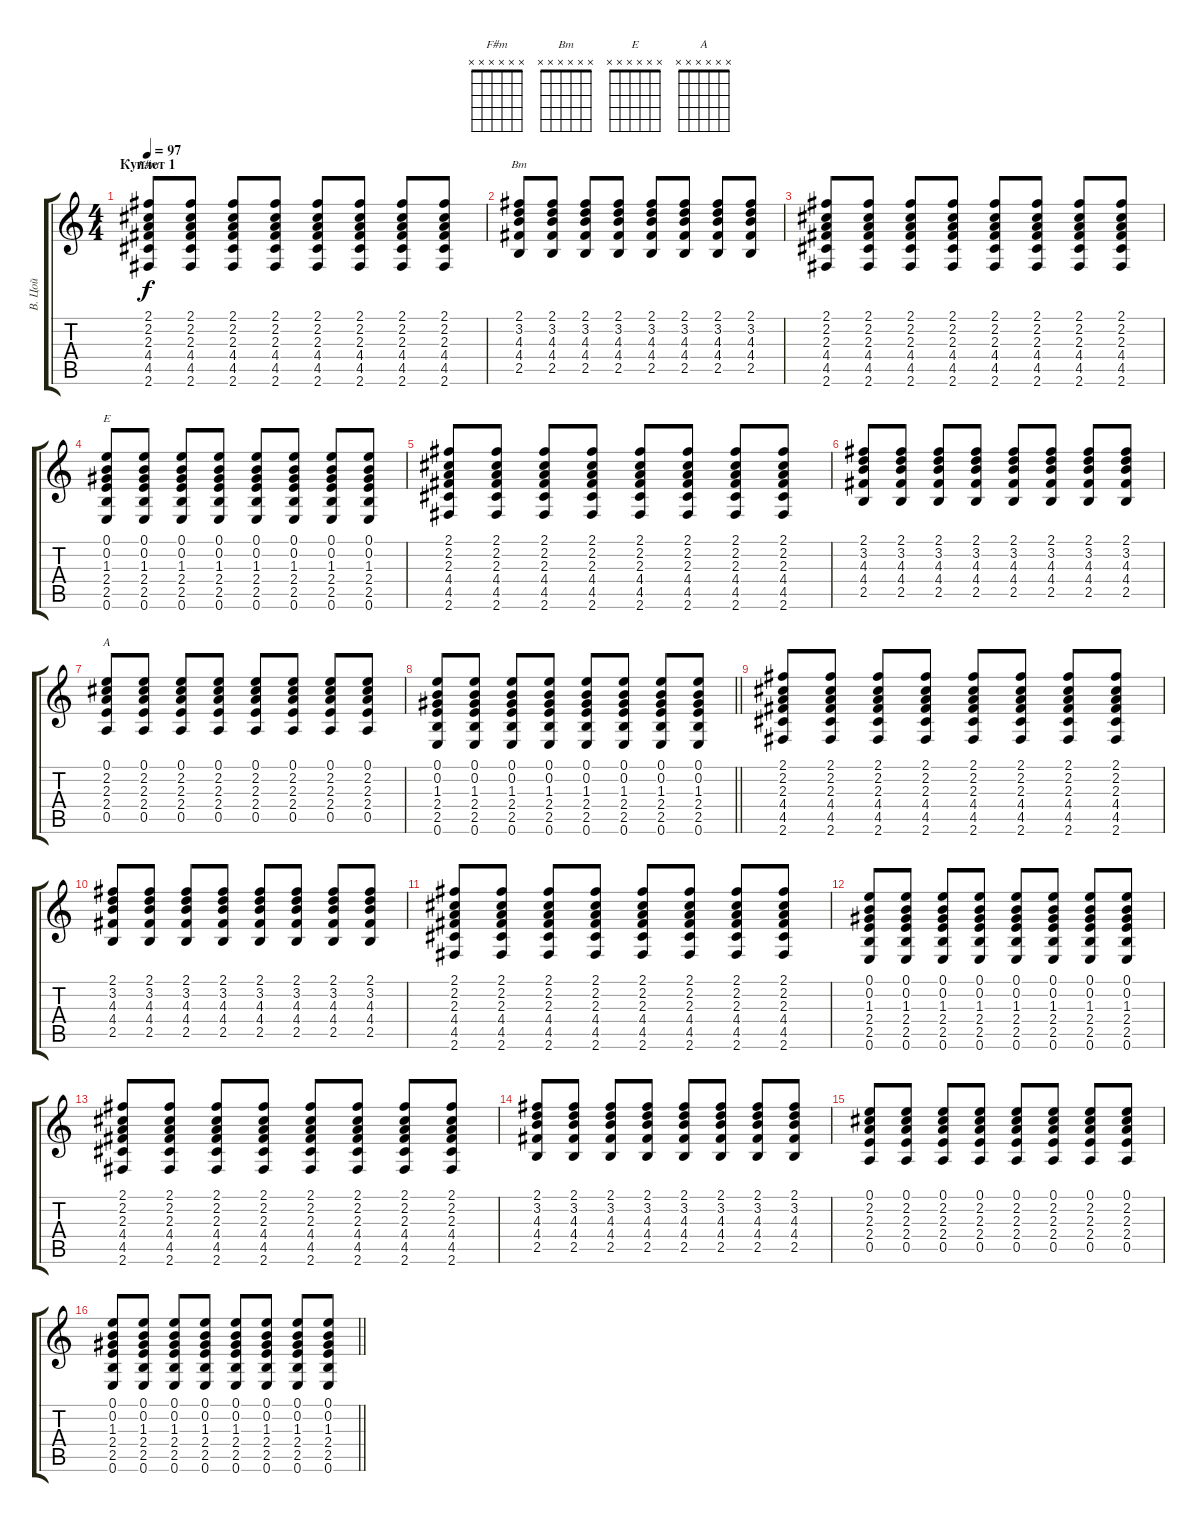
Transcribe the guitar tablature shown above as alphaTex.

\track ("В. Цой" "В. Цой") {instrument acousticguitarsteel}
\staff {score tabs}
\tuning (E4 B3 G3 D3 A2 E2) {hide}
\chord ("F#m" x x x x x x)
\chord ("Bm" x x x x x x)
\chord ("E" x x x x x x)
\chord ("A" x x x x x x)
\ts (4 4)
\section ("" "Куплет 1")
\tempo 97
\clef g2
\ks c
(2.1 2.2 2.3 4.4 4.5 2.6).8{ch "F#m" dy f} (2.1 2.2 2.3 4.4 4.5 2.6).8 (2.1 2.2 2.3 4.4 4.5 2.6).8 (2.1 2.2 2.3 4.4 4.5 2.6).8 (2.1 2.2 2.3 4.4 4.5 2.6).8 (2.1 2.2 2.3 4.4 4.5 2.6).8 (2.1 2.2 2.3 4.4 4.5 2.6).8 (2.1 2.2 2.3 4.4 4.5 2.6).8 |
(2.1 3.2 4.3 4.4 2.5).8{ch "Bm"} (2.1 3.2 4.3 4.4 2.5).8 (2.1 3.2 4.3 4.4 2.5).8 (2.1 3.2 4.3 4.4 2.5).8 (2.1 3.2 4.3 4.4 2.5).8 (2.1 3.2 4.3 4.4 2.5).8 (2.1 3.2 4.3 4.4 2.5).8 (2.1 3.2 4.3 4.4 2.5).8 |
(2.1 2.2 2.3 4.4 4.5 2.6).8 (2.1 2.2 2.3 4.4 4.5 2.6).8 (2.1 2.2 2.3 4.4 4.5 2.6).8 (2.1 2.2 2.3 4.4 4.5 2.6).8 (2.1 2.2 2.3 4.4 4.5 2.6).8 (2.1 2.2 2.3 4.4 4.5 2.6).8 (2.1 2.2 2.3 4.4 4.5 2.6).8 (2.1 2.2 2.3 4.4 4.5 2.6).8 |
(0.1 0.2 1.3 2.4 2.5 0.6).8{ch "E"} (0.1 0.2 1.3 2.4 2.5 0.6).8 (0.1 0.2 1.3 2.4 2.5 0.6).8 (0.1 0.2 1.3 2.4 2.5 0.6).8 (0.1 0.2 1.3 2.4 2.5 0.6).8 (0.1 0.2 1.3 2.4 2.5 0.6).8 (0.1 0.2 1.3 2.4 2.5 0.6).8 (0.1 0.2 1.3 2.4 2.5 0.6).8 |
(2.1 2.2 2.3 4.4 4.5 2.6).8 (2.1 2.2 2.3 4.4 4.5 2.6).8 (2.1 2.2 2.3 4.4 4.5 2.6).8 (2.1 2.2 2.3 4.4 4.5 2.6).8 (2.1 2.2 2.3 4.4 4.5 2.6).8 (2.1 2.2 2.3 4.4 4.5 2.6).8 (2.1 2.2 2.3 4.4 4.5 2.6).8 (2.1 2.2 2.3 4.4 4.5 2.6).8 |
(2.1 3.2 4.3 4.4 2.5).8 (2.1 3.2 4.3 4.4 2.5).8 (2.1 3.2 4.3 4.4 2.5).8 (2.1 3.2 4.3 4.4 2.5).8 (2.1 3.2 4.3 4.4 2.5).8 (2.1 3.2 4.3 4.4 2.5).8 (2.1 3.2 4.3 4.4 2.5).8 (2.1 3.2 4.3 4.4 2.5).8 |
(0.1 2.2 2.3 2.4 0.5).8{ch "A"} (0.1 2.2 2.3 2.4 0.5).8 (0.1 2.2 2.3 2.4 0.5).8 (0.1 2.2 2.3 2.4 0.5).8 (0.1 2.2 2.3 2.4 0.5).8 (0.1 2.2 2.3 2.4 0.5).8 (0.1 2.2 2.3 2.4 0.5).8 (0.1 2.2 2.3 2.4 0.5).8 |
\barLineRight lightlight
(0.1 0.2 1.3 2.4 2.5 0.6).8 (0.1 0.2 1.3 2.4 2.5 0.6).8 (0.1 0.2 1.3 2.4 2.5 0.6).8 (0.1 0.2 1.3 2.4 2.5 0.6).8 (0.1 0.2 1.3 2.4 2.5 0.6).8 (0.1 0.2 1.3 2.4 2.5 0.6).8 (0.1 0.2 1.3 2.4 2.5 0.6).8 (0.1 0.2 1.3 2.4 2.5 0.6).8 |
(2.1 2.2 2.3 4.4 4.5 2.6).8 (2.1 2.2 2.3 4.4 4.5 2.6).8 (2.1 2.2 2.3 4.4 4.5 2.6).8 (2.1 2.2 2.3 4.4 4.5 2.6).8 (2.1 2.2 2.3 4.4 4.5 2.6).8 (2.1 2.2 2.3 4.4 4.5 2.6).8 (2.1 2.2 2.3 4.4 4.5 2.6).8 (2.1 2.2 2.3 4.4 4.5 2.6).8 |
(2.1 3.2 4.3 4.4 2.5).8 (2.1 3.2 4.3 4.4 2.5).8 (2.1 3.2 4.3 4.4 2.5).8 (2.1 3.2 4.3 4.4 2.5).8 (2.1 3.2 4.3 4.4 2.5).8 (2.1 3.2 4.3 4.4 2.5).8 (2.1 3.2 4.3 4.4 2.5).8 (2.1 3.2 4.3 4.4 2.5).8 |
(2.1 2.2 2.3 4.4 4.5 2.6).8 (2.1 2.2 2.3 4.4 4.5 2.6).8 (2.1 2.2 2.3 4.4 4.5 2.6).8 (2.1 2.2 2.3 4.4 4.5 2.6).8 (2.1 2.2 2.3 4.4 4.5 2.6).8 (2.1 2.2 2.3 4.4 4.5 2.6).8 (2.1 2.2 2.3 4.4 4.5 2.6).8 (2.1 2.2 2.3 4.4 4.5 2.6).8 |
(0.1 0.2 1.3 2.4 2.5 0.6).8 (0.1 0.2 1.3 2.4 2.5 0.6).8 (0.1 0.2 1.3 2.4 2.5 0.6).8 (0.1 0.2 1.3 2.4 2.5 0.6).8 (0.1 0.2 1.3 2.4 2.5 0.6).8 (0.1 0.2 1.3 2.4 2.5 0.6).8 (0.1 0.2 1.3 2.4 2.5 0.6).8 (0.1 0.2 1.3 2.4 2.5 0.6).8 |
(2.1 2.2 2.3 4.4 4.5 2.6).8 (2.1 2.2 2.3 4.4 4.5 2.6).8 (2.1 2.2 2.3 4.4 4.5 2.6).8 (2.1 2.2 2.3 4.4 4.5 2.6).8 (2.1 2.2 2.3 4.4 4.5 2.6).8 (2.1 2.2 2.3 4.4 4.5 2.6).8 (2.1 2.2 2.3 4.4 4.5 2.6).8 (2.1 2.2 2.3 4.4 4.5 2.6).8 |
(2.1 3.2 4.3 4.4 2.5).8 (2.1 3.2 4.3 4.4 2.5).8 (2.1 3.2 4.3 4.4 2.5).8 (2.1 3.2 4.3 4.4 2.5).8 (2.1 3.2 4.3 4.4 2.5).8 (2.1 3.2 4.3 4.4 2.5).8 (2.1 3.2 4.3 4.4 2.5).8 (2.1 3.2 4.3 4.4 2.5).8 |
(0.1 2.2 2.3 2.4 0.5).8 (0.1 2.2 2.3 2.4 0.5).8 (0.1 2.2 2.3 2.4 0.5).8 (0.1 2.2 2.3 2.4 0.5).8 (0.1 2.2 2.3 2.4 0.5).8 (0.1 2.2 2.3 2.4 0.5).8 (0.1 2.2 2.3 2.4 0.5).8 (0.1 2.2 2.3 2.4 0.5).8 |
\barLineRight lightlight
(0.1 0.2 1.3 2.4 2.5 0.6).8 (0.1 0.2 1.3 2.4 2.5 0.6).8 (0.1 0.2 1.3 2.4 2.5 0.6).8 (0.1 0.2 1.3 2.4 2.5 0.6).8 (0.1 0.2 1.3 2.4 2.5 0.6).8 (0.1 0.2 1.3 2.4 2.5 0.6).8 (0.1 0.2 1.3 2.4 2.5 0.6).8 (0.1 0.2 1.3 2.4 2.5 0.6).8
